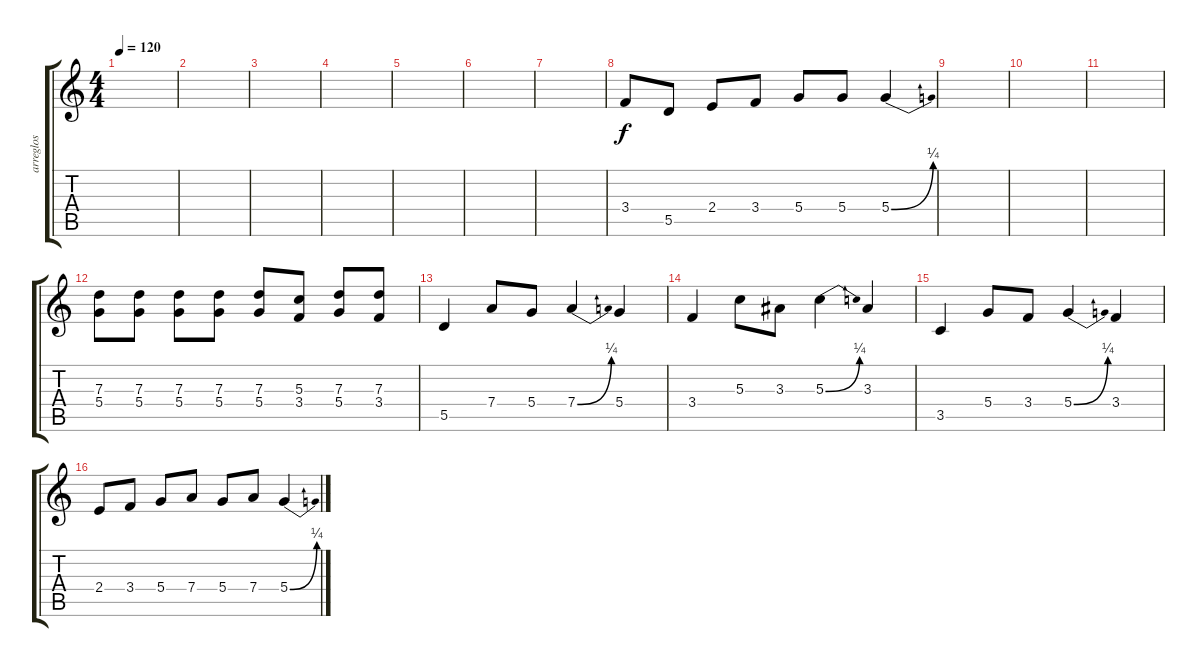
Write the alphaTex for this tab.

\track ("arreglos" "arreglos") {instrument distortionguitar}
\staff {score tabs}
\tuning (E4 B3 G3 D3 A2 E2) {hide}
\ts (4 4)
\tempo 120
\clef g2
\ks c
|
|
|
|
|
|
|
3.4.8 5.5.8 2.4.8 3.4.8 5.4.8 5.4.8 5.4{be (bend 0 0 60 1)}.4 |
|
|
|
(7.3 5.4).8 (7.3 5.4).8 (7.3 5.4).8 (7.3 5.4).8 (7.3 5.4).8 (5.3 3.4).8 (7.3 5.4).8 (7.3 3.4).8 |
5.5.4 7.4.8 5.4.8 7.4{be (bend 0 0 60 1)}.4 5.4.4 |
3.4.4 5.3.8 3.3.8 5.3{be (bend 0 0 60 1)}.4 3.3.4 |
3.5.4 5.4.8 3.4.8 5.4{be (bend 0 0 60 1)}.4 3.4.4 |
2.4.8 3.4.8 5.4.8 7.4.8 5.4.8 7.4.8 5.4{be (bend 0 0 60 1)}.4
